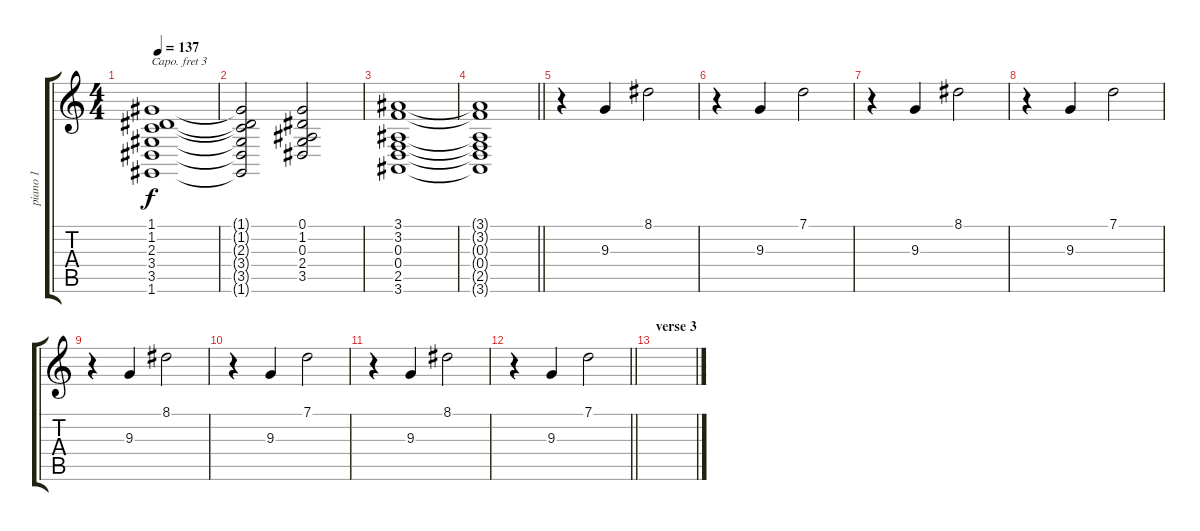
\track ("piano 1" "piano 1") {instrument brightacousticpiano}
\staff {score tabs}
\capo 3
\tuning (E4 B3 G3 D3 A2 E2) {hide}
\ts (4 4)
\tempo 137
\clef g2
\ks c
(1.1 1.2 2.3 3.4 3.5 1.6).1{dy f} |
(1.1{t} 1.2{t} 2.3{t} 3.4{t} 3.5{t} 1.6{t}).2 (0.1 1.2 0.3 2.4 3.5).2 |
(3.1 3.2 0.3 0.4 2.5 3.6).1 |
\barLineRight lightlight
(3.1{t} 3.2{t} 0.3{t} 0.4{t} 2.5{t} 3.6{t}).1 |
r.4{volume 15} 9.3.4 8.1.2 |
r.4 9.3.4 7.1.2 |
r.4 9.3.4 8.1.2 |
r.4 9.3.4 7.1.2 |
r.4 9.3.4 8.1.2 |
r.4 9.3.4 7.1.2 |
r.4 9.3.4 8.1.2 |
\barLineRight lightlight
r.4 9.3.4 7.1.2 |
\section ("" "verse 3")
